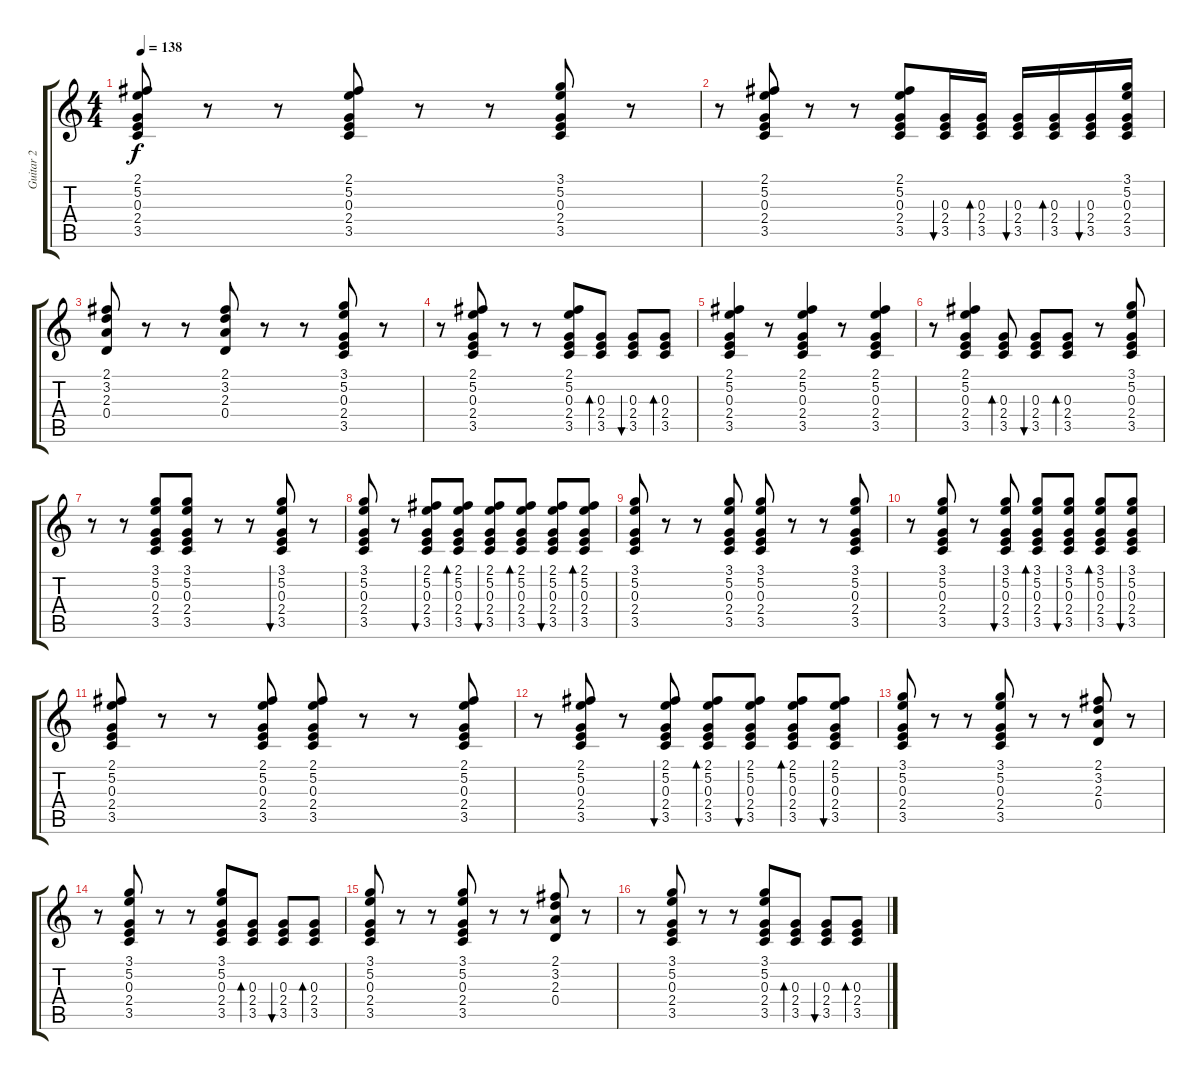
\track ("Guitar 2" "Guitar 2") {instrument acousticguitarsteel}
\staff {score tabs}
\tuning (E4 B3 G3 D3 A2 E2) {hide}
\ts (4 4)
\tempo 138
\clef g2
\ks c
(2.1 5.2 0.3 2.4 3.5).8{dy f} r.8 r.8 (2.1 5.2 0.3 2.4 3.5).8 r.8 r.8 (3.1 5.2 0.3 2.4 3.5).8 r.8 |
r.8 (2.1 5.2 0.3 2.4 3.5).8 r.8 r.8 (2.1 5.2 0.3 2.4 3.5).8 (0.3 2.4 3.5).16{bu 60} (0.3 2.4 3.5).16{bd 60} (0.3 2.4 3.5).16{bu 60} (0.3 2.4 3.5).16{bd 60} (0.3 2.4 3.5).16{bu 60} (3.1 5.2 0.3 2.4 3.5).16 |
(2.1 3.2 2.3 0.4).8 r.8 r.8 (2.1 3.2 2.3 0.4).8 r.8 r.8 (3.1 5.2 0.3 2.4 3.5).8 r.8 |
r.8 (2.1 5.2 0.3 2.4 3.5).8 r.8 r.8 (2.1 5.2 0.3 2.4 3.5).8 (0.3 2.4 3.5).8{bd 240} (0.3 2.4 3.5).8{bu 240} (0.3 2.4 3.5).8{bd 240} |
(2.1 5.2 0.3 2.4 3.5).4 r.8 (2.1 5.2 0.3 2.4 3.5).4 r.8 (2.1 5.2 0.3 2.4 3.5).4 |
r.8 (2.1 5.2 0.3 2.4 3.5).4 (0.3 2.4 3.5).8{bd 60} (0.3 2.4 3.5).8{bu 60} (0.3 2.4 3.5).8{bd 60} r.8 (3.1 5.2 0.3 2.4 3.5).8 |
r.8 r.8 (3.1 5.2 0.3 2.4 3.5).8 (3.1 5.2 0.3 2.4 3.5).8 r.8 r.8 (3.1 5.2 0.3 2.4 3.5).8{bu 60} r.8 |
(3.1 5.2 0.3 2.4 3.5).8 r.8 (2.1 5.2 0.3 2.4 3.5).8{bu 60} (2.1 5.2 0.3 2.4 3.5).8{bd 60} (2.1 5.2 0.3 2.4 3.5).8{bu 60} (2.1 5.2 0.3 2.4 3.5).8{bd 60} (2.1 5.2 0.3 2.4 3.5).8{bu 60} (2.1 5.2 0.3 2.4 3.5).8{bd 60} |
(3.1 5.2 0.3 2.4 3.5).8 r.8 r.8 (3.1 5.2 0.3 2.4 3.5).8 (3.1 5.2 0.3 2.4 3.5).8 r.8 r.8 (3.1 5.2 0.3 2.4 3.5).8 |
r.8 (3.1 5.2 0.3 2.4 3.5).8 r.8 (3.1 5.2 0.3 2.4 3.5).8{bu 60} (3.1 5.2 0.3 2.4 3.5).8{bd 60} (3.1 5.2 0.3 2.4 3.5).8{bu 60} (3.1 5.2 0.3 2.4 3.5).8{bd 60} (3.1 5.2 0.3 2.4 3.5).8{bu 60} |
(2.1 5.2 0.3 2.4 3.5).8 r.8 r.8 (2.1 5.2 0.3 2.4 3.5).8 (2.1 5.2 0.3 2.4 3.5).8 r.8 r.8 (2.1 5.2 0.3 2.4 3.5).8 |
r.8 (2.1 5.2 0.3 2.4 3.5).8 r.8 (2.1 5.2 0.3 2.4 3.5).8{bu 60} (2.1 5.2 0.3 2.4 3.5).8{bd 60} (2.1 5.2 0.3 2.4 3.5).8{bu 60} (2.1 5.2 0.3 2.4 3.5).8{bd 60} (2.1 5.2 0.3 2.4 3.5).8{bu 60} |
(3.1 5.2 0.3 2.4 3.5).8 r.8 r.8 (3.1 5.2 0.3 2.4 3.5).8 r.8 r.8 (2.1 3.2 2.3 0.4).8 r.8 |
r.8 (3.1 5.2 0.3 2.4 3.5).8 r.8 r.8 (3.1 5.2 0.3 2.4 3.5).8 (0.3 2.4 3.5).8{bd 240} (0.3 2.4 3.5).8{bu 240} (0.3 2.4 3.5).8{bd 240} |
(3.1 5.2 0.3 2.4 3.5).8 r.8 r.8 (3.1 5.2 0.3 2.4 3.5).8 r.8 r.8 (2.1 3.2 2.3 0.4).8 r.8 |
r.8 (3.1 5.2 0.3 2.4 3.5).8 r.8 r.8 (3.1 5.2 0.3 2.4 3.5).8 (0.3 2.4 3.5).8{bd 240} (0.3 2.4 3.5).8{bu 240} (0.3 2.4 3.5).8{bd 240}
